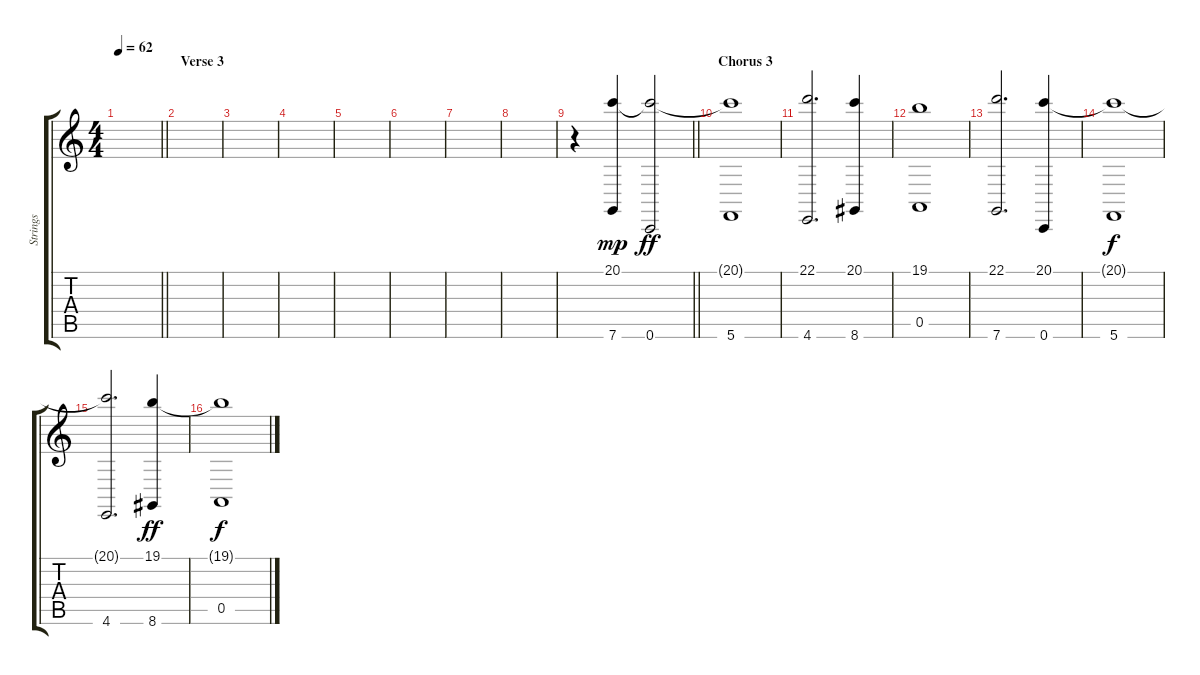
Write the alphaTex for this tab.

\track ("Strings" "Strings") {instrument stringensemble2}
\staff {score tabs}
\tuning (E4 B3 G3 D3 A2 C2) {hide}
\ts (4 4)
\tempo 62
\clef g2
\barLineRight lightlight
\ks c
|
\section ("" "Verse 3")
|
|
|
|
|
|
|
\barLineRight lightlight
r.4{volume 0} (20.1 7.6).4{dy mp volume 11} (20.1{t} 0.6).2{dy ff} |
\section ("" "Chorus 3")
(20.1{t} 5.6).1 |
(22.1 4.6).2{d} (20.1 8.6).4 |
(19.1 0.5).1 |
(22.1 7.6).2{d} (20.1 0.6).4 |
(20.1{t} 5.6).1{dy f} |
(20.1{t} 4.6).2{d} (19.1 8.6).4{dy ff} |
(19.1{t} 0.5).1{dy f}
